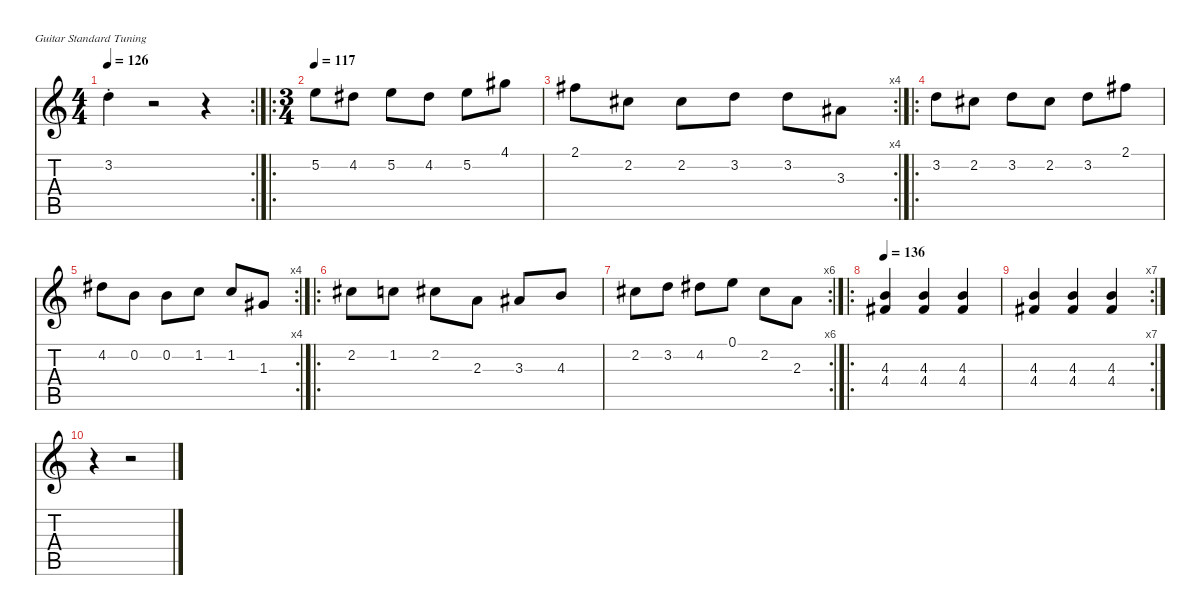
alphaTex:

\defaultSystemsLayout 4
\hideDynamics
\bracketExtendMode nobrackets
\singleTrackTrackNamePolicy hidden
\multiTrackTrackNamePolicy hidden
\firstSystemTrackNameMode fullname
\firstSystemTrackNameOrientation horizontal
\otherSystemsTrackNameOrientation horizontal
\track ("Clean Guitar" "jz.guit.") {instrument electricguitarjazz}
\staff {score tabs}
\tuning (E4 B3 G3 D3 A2 E2)
\rc 2
\ts (4 4)
\beaming (8 2 2 2 2)
\tempo 126
\clef g2
\ks c
3.2{st}.4{dy f beam Down} r.2{beam Down} r.4{beam Down} |
\ro
\ts (3 4)
\beaming (8 2 2 2)
\tempo 117
5.2.8{beam Down} 4.2{acc #}.8{beam Down} 5.2.8{beam Down} 4.2{acc #}.8{beam Down} 5.2.8{beam Down} 4.1{acc #}.8{beam Down} |
\rc 4
2.1{acc #}.8{beam Down} 2.2{acc #}.8{beam Down} 2.2{acc #}.8{beam Down} 3.2.8{beam Down} 3.2.8{beam Down} 3.3{acc #}.8{beam Down} |
\ro
3.2.8{beam Down} 2.2{acc #}.8{beam Down} 3.2.8{beam Down} 2.2{acc #}.8{beam Down} 3.2.8{beam Down} 2.1{acc #}.8{beam Down} |
\rc 4
4.2{acc #}.8{beam Down} 0.2.8{beam Down} 0.2.8{beam Down} 1.2.8{beam Down} 1.2.8{beam Up} 1.3{acc #}.8{beam Up} |
\ro
2.2{acc #}.8{beam Down} 1.2.8{beam Down} 2.2{acc #}.8{beam Down} 2.3.8{beam Down} 3.3{acc #}.8{beam Up} 4.3.8{beam Up} |
\rc 6
2.2{acc #}.8{beam Down} 3.2.8{beam Down} 4.2{acc #}.8{beam Down} 0.1.8{beam Down} 2.2{acc #}.8{beam Down} 2.3.8{beam Down} |
\ro
\tempo 136
(4.3 4.4{acc #}).4{dy ff beam Up} (4.3 4.4{acc #}).4{beam Up} (4.3 4.4{acc #}).4{beam Up} |
\rc 7
(4.3 4.4{acc #}).4{beam Up} (4.3 4.4{acc #}).4{beam Up} (4.3 4.4{acc #}).4{beam Up} |
r.4{beam Down} r.2{beam Down}
